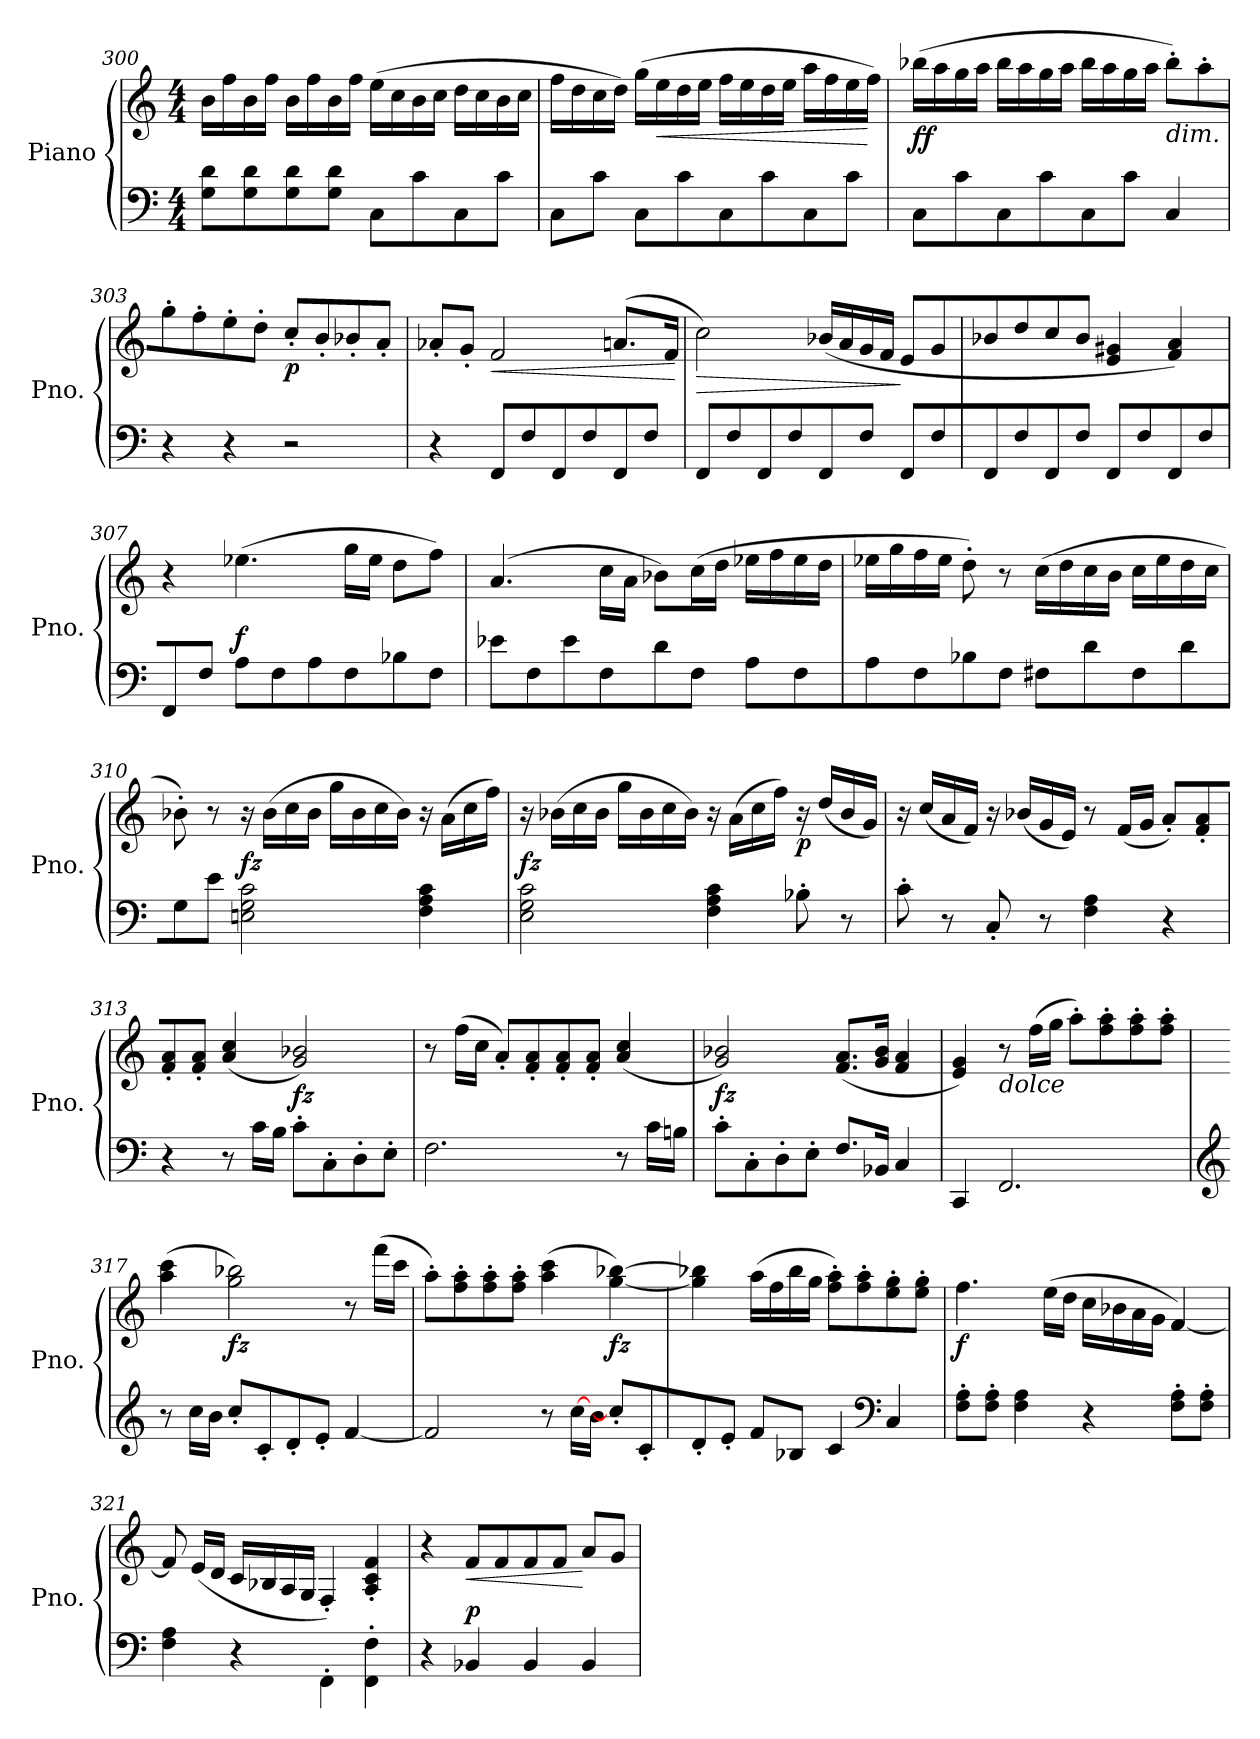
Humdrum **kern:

**kern	**kern	**dynam
*part1	*part1	*part1
*staff2	*staff1	*staff1/2
*I"Piano	*	*
*I'Pno.	*	*
*clefF4	*clefG2	*
*k[]	*k[]	*
*M4/4	*M4/4	*
=300	=300	=300
8G\ 8d\	16b\LL	.
.	16ff\	.
8G\ 8d\	16b\	.
.	16ff\JJ	.
8G\ 8d\	16b\LL	.
.	16ff\	.
8G\ 8d\J	16b\	.
.	16ff\JJ	.
8C\L	(>16ee\LL	.
.	16cc\	.
8c\	16b\	.
.	16cc\JJ	.
8C\	16dd\LL	.
.	16cc\	.
8c\J	16b\	.
.	16cc\JJ	.
!!LO:LB:g=z
=301	=301	=301
8C\L	16ff\LL	.
.	16dd\	.
8c\J	16cc\	.
.	16dd\JJ)	.
8C\L	(>16gg\LL	.
!	!	!LO:HP:b
.	16ee\	<
8c\	16dd\	.
.	16ee\JJ	.
8C\	16ff\LL	.
.	16ee\	.
8c\	16dd\	.
.	16ee\JJ	.
8C\	16aa\LL	.
.	16ff\	.
8c\J	16ee\	.
.	16ff\JJ)	[
=302	=302	=302
!	!	!LO:DY:b
8C\L	(>16bb-X\LL	ff
.	16aa\	.
8c\	16gg\	.
.	16aa\JJ	.
8C\	16bb-\LL	.
.	16aa\	.
8c\	16gg\	.
.	16aa\JJ	.
8C\	16bb-\LL	.
.	16aa\	.
8c\J	16gg\	.
.	16aa\JJ	.
!	!LO:TX:b:i:t=dim.	!
4C/	8bb-'\L)	.
.	8aa'\	.
=303	=303	=303
4r	8gg'\	.
.	8ff'\	.
4r	8ee'\	.
.	8dd'\J	.
!	!	!LO:DY:b
2r	8cc'/L	p
.	8b'/	.
.	8b-X'/	.
.	8a'/J	.
!!LO:LB:g=z
=304	=304	=304
4r	8a-X'/L	.
.	8g'/J	.
!	!	!LO:HP:b
8FF/L	2f/	<
8F/	.	.
8FF/	.	.
8F/	.	.
8FF/	(>8.an/L	.
8F/J	.	.
.	16f/Jk	.
.	.	[
=305	=305	=305
!	!	!LO:HP:b
8FF/L	2cc\)	>
8F/	.	.
8FF/	.	.
8F/	.	.
8FF/	(<16b-X/LL	.
.	16a/	.
8F/J	16g/	.
.	16f/JJ	.
8FF/L	8e/L	]
8F/	8g/	.
=306	=306	=306
8FF/	8b-X/	.
8F/	8dd/	.
8FF/	8cc/	.
8F/J	8b-/J	.
8FF/L	4e/ 4g#X/	.
8F/	.	.
8FF/	4f/ 4a/)	.
8F/	.	.
=307	=307	=307
8FF/	4r	.
8F/J	.	.
!	!	!LO:DY:a=2
8A<\L	(>4.ee-X\	f
8F\	.	.
8A\	.	.
8F\	16gg\LL	.
.	16ee-\JJ	.
8B-X<\	8dd\L	.
8F\J	8ff\J)	.
!!LO:LB:g=z
=308	=308	=308
8e-X<\L	(>4.a/	.
8F\	.	.
8e-\	.	.
8F\	16cc\LL	.
.	16a\JJ	.
8d<\	8b-X\L)	.
8F\J	(>16cc\L	.
.	16dd\JJ	.
8A\L	16ee-X\LL	.
.	16ff\	.
8F\	16ee-\	.
.	16dd\JJ	.
=309	=309	=309
8A\	16ee-X\LL	.
.	16gg\	.
8F\	16ff\	.
.	16ee-\JJ	.
8B-X\	8dd'\)	.
8F\J	8r	.
8F#X<\L	(>16cc\LL	.
.	16dd\	.
8d\	16cc\	.
.	16b\JJ	.
8F#\	16cc\LL	.
.	16ee-\	.
8d\	16dd\	.
.	16cc\JJ	.
=310	=310	=310
8G<\	8b-X'\)	.
8e\J	8r	.
!	!	!LO:DY:b
2En\< 2G\< 2c\<	16r	fz
.	(>16b-\LL	.
.	16cc\	.
.	16b-\JJ	.
.	16gg\LL	.
.	16b-\	.
.	16cc\	.
.	16b-\JJ)	.
4F\< 4A\< 4c\<	16r	.
.	(>16a\LL	.
.	16cc\	.
.	16ff\JJ)	.
!!LO:LB:g=z
=311	=311	=311
!	!	!LO:DY:b
2E\ 2G\ 2c\	16r	fz
.	(>16b-X\LL	.
.	16cc\	.
.	16b-\JJ	.
.	16gg\LL	.
.	16b-\	.
.	16cc\	.
.	16b-\JJ)	.
4F\ 4A\ 4c\	16r	.
.	(>16a\LL	.
.	16cc\	.
.	16ff\JJ)	.
!	!	!LO:DY:b
8B-X'\	16r	p
.	(<16dd/LL	.
8r	16b-/	.
.	16g/JJ)	.
=312	=312	=312
8c'\	16r	.
.	(<16cc/LL	.
8r	16a/	.
.	16f/JJ)	.
8C'/	16r	.
.	(<16b-X/LL	.
8r	16g/	.
.	16e/JJ)	.
4F\<< 4A\<<	8r	.
.	(<16f/LL	.
.	16g/JJ	.
4r	8a'/L)	.
.	8f/' 8a/'	.
=313	=313	=313
4r	8f/' 8a/'	.
.	8f/' 8a/'J	.
8r	(<4a/ 4cc/	.
16c\LL	.	.
16B\JJ	.	.
!	!	!LO:DY:b
8c'\L	2g/ 2b-X/)	fz
8C'\	.	.
8D'\	.	.
8E'\J	.	.
!!LO:LB:g=z
=314	=314	=314
2.F\	8r	.
.	(>16ff\LL	.
.	16cc\JJ	.
.	8a'/L)	.
.	8f/' 8a/'	.
.	8f/' 8a/'	.
.	8f/' 8a/'J	.
8r	(<4a/ 4cc/	.
16c\LL	.	.
16Bn\JJ	.	.
=315	=315	=315
!	!	!LO:DY:b
8c'\L	2g/ 2b-X/)	fz
8C'\	.	.
8D'\	.	.
8E'\J	.	.
8.F</L	(<8.f/ 8.a/L	.
16BB-X</Jk	16g/ 16b-/Jk	.
4C</	4f/ 4a/	.
=316	=316	=316
4CC/	4e/ 4g/)	.
!	!LO:TX:b:i:t=dolce	!
2.FF/	8r	.
.	(>16ff\LL	.
.	16gg\JJ	.
.	8aa'\L)	.
.	8ff\' 8aa\'	.
.	8ff\' 8aa\'	.
.	8ff\' 8aa\'J	.
=317	=317	=317
*clefG2	*	*
8r	(>4aa\ 4ccc\	.
16cc\LL	.	.
16b\JJ	.	.
!	!	!LO:DY:b
8cc'/L	2gg\ 2bb-X\)	fz
8c'/	.	.
8d'/	.	.
8e'/J	.	.
[4f/	8r	.
.	(>16fff\LL	.
.	16ccc\JJ	.
!!LO:PB:g=z
=318	=318	=318
2f/]	8aa'\L)	.
.	8ff\' 8aa\'	.
.	8ff\' 8aa\'	.
.	8ff\' 8aa\'J	.
8r	(>4aa\ 4ccc\	.
[16cc\LL	.	.
16b\JJ	.	.
!	!	!LO:DY:b
8cc'/L]	[4gg\ [4bb-X\)	fz
8c'/	.	.
=319	=319	=319
8d'/	4gg\] 4bb-X\]	.
8e'/J	.	.
8f</L	(>16aa\LL	.
.	16ff\	.
8B-X</J	16bb-\	.
.	16gg\JJ	.
4c</	8ff\' 8aa\'L)	.
.	8ff\' 8aa\'	.
*clefF4	*	*
4C/	8ee\' 8gg\'	.
.	8ee\' 8gg\'J	.
=320	=320	=320
!	!	!LO:DY:b
8F\<'< 8A\<'<L	4.ff\	f
8F\' 8A\'J	.	.
4F\ 4A\	.	.
.	(>16ee\LL	.
.	16dd\JJ	.
4r	16cc\LL	.
.	16b-X\	.
.	16a\	.
.	16g\JJ	.
8F\' 8A\'L	[4f/)	.
8F\' 8A\'J	.	.
!!LO:LB:g=z
=321	=321	=321
4F\ 4A\	8f/]	.
.	(<16e/LL	.
.	16d/JJ	.
4r	16c/LL	.
.	16B-X/	.
.	16A/	.
.	16G/JJ	.
4FF<'\	4F'/)	.
4FF\' 4F\'	4A/' 4c/' 4f/'	.
=322	=322	=322
4r	4r	.
!	!	!LO:HP:b
!	!	!LO:DY:n=1:a=2
4BB-X/	8f/L	< p
.	8f/	.
4BB-/	8f/	.
.	8f/J	.
4BB-/	8a/L	[
.	8g/J	.
=	=	=
*-	*-	*-
